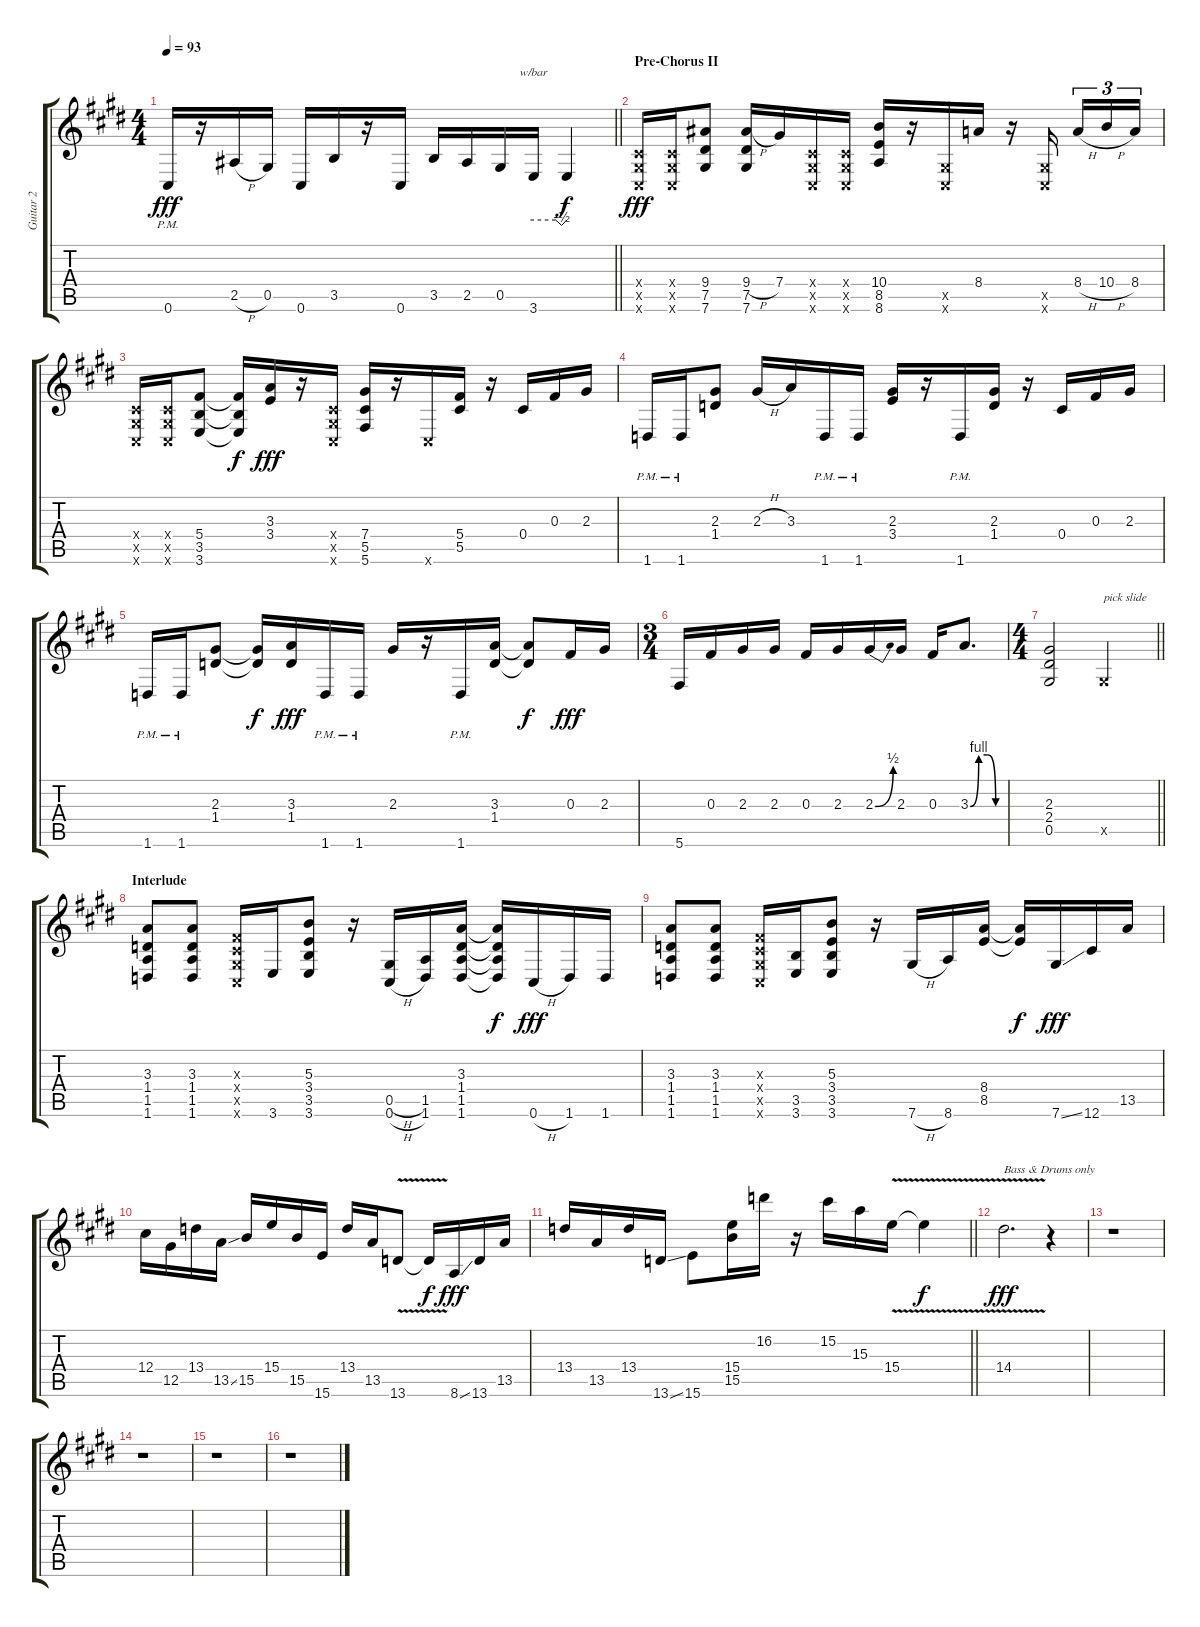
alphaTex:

\track ("Guitar 2" "Guitar 2") {instrument distortionguitar}
\staff {score tabs}
\tuning (Eb4 Bb3 Gb3 Db3 Ab2 Db2) {hide}
\ts (4 4)
\tempo 93
\clef g2
\barLineRight lightlight
\ks e
0.6{pm}.16{dy fff} r.16 2.5{h}.16 0.5.16 0.6.16 3.5.16 r.16 0.6.16 3.5.16 2.5.16 0.5.16 3.6.16{tbe (custom default 0 0 40 0 51 -2 60 0)} 3.6{t}.4{dy f} |
\section ("" "Pre-Chorus II")
(0.4{x} 0.5{x} 0.6{x}).16{dy fff} (0.4{x} 0.5{x} 0.6{x}).16 (9.4 7.5 7.6).8 (9.4{h} 7.5 7.6).16 7.4.16 (0.4{x} 0.5{x} 0.6{x}).16 (0.4{x} 0.5{x} 0.6{x}).16 (10.4 8.5 8.6).16 r.16 (0.5{x} 0.6{x}).16 8.4.16 r.16 (0.5{x} 0.6{x}).16{beam splitsecondary} 8.4{h}.16{tu (3 2)} 10.4{h}.16{tu (3 2)} 8.4.16{tu (3 2)} |
(0.4{x} 0.5{x} 0.6{x}).16 (0.4{x} 0.5{x} 0.6{x}).16 (5.4 3.5 3.6).8 (5.4{t} 3.5{t} 3.6{t}).16{dy f} (3.3 3.4).16{dy fff} r.16 (0.4{x} 0.5{x} 0.6{x}).16 (7.4 5.5 5.6).16 r.16 0.6{x}.16 (5.4 5.5).16 r.16 0.4.16 0.3.16 2.3.16 |
1.6{pm}.16 1.6{pm}.16 (2.3 1.4).8 2.3{h}.16 3.3.16 1.6{pm}.16 1.6{pm}.16 (2.3 3.4).16 r.16 1.6{pm}.16 (2.3 1.4).16 r.16 0.4.16 0.3.16 2.3.16 |
1.6{pm}.16 1.6{pm}.16 (2.3 1.4).8 (2.3{t} 1.4{t}).16{dy f} (3.3 1.4).16{dy fff} 1.6{pm}.16 1.6{pm}.16 2.3.16 r.16 1.6{pm}.16 (3.3 1.4).16 (3.3{t} 1.4{t}).8{dy f} 0.3.16{dy fff} 2.3.16 |
\ts (3 4)
5.6.16 0.3.16 2.3.16 2.3.16 0.3.16 2.3.16 2.3{be (bend 0 0 60 2)}.16 2.3.16 0.3.16 3.3{be (custom 0 0 15 4 30 4 45 0 60 0)}.8{d} |
\ts (4 4)
\barLineRight lightlight
(2.3 2.4 0.5).2 0.5{x}.2{txt "pick slide"} |
\section ("" "Interlude")
(3.3 1.4 1.5 1.6).8 (3.3 1.4 1.5 1.6).8 (0.3{x} 0.4{x} 0.5{x} 0.6{x}).16 3.6.16 (5.3 3.4 3.5 3.6).8 r.16 (0.5{h} 0.6{h}).16 (1.5 1.6).16 (3.3 1.4 1.5 1.6).16 (3.3{t} 1.4{t} 1.5{t} 1.6{t}).16{dy f} 0.6{h}.16{dy fff} 1.6.16 1.6.16 |
(3.3 1.4 1.5 1.6).8 (3.3 1.4 1.5 1.6).8 (0.3{x} 0.4{x} 0.5{x} 0.6{x}).16 (3.5 3.6).16 (5.3 3.4 3.5 3.6).8 r.16 7.6{h}.16 8.6.16 (8.4 8.5).16 (8.4{t} 8.5{t}).16{dy f} 7.6{ss}.16{dy fff} 12.6.16 13.5.16 |
12.4.16 12.5.16 13.4.16 13.5{ss}.16 15.5.16 15.4.16 15.5.16 15.6.16 13.4.16 13.5.16 13.6{v}.8 13.6{t}.16{dy f} 8.6{ss}.16{dy fff} 13.6.16 13.5.16 |
\barLineRight lightlight
13.4.16 13.5.16 13.4.16 13.6{ss}.16 15.6.8 (15.4 15.5).16 16.2.16 r.16 15.2.16 15.3.16 15.4{v}.16 15.4{t}.4{dy f} |
14.4{v}.2{d txt "Bass & Drums only" dy fff} r.4 |
r.1 |
r.1 |
r.1 |
r.1
